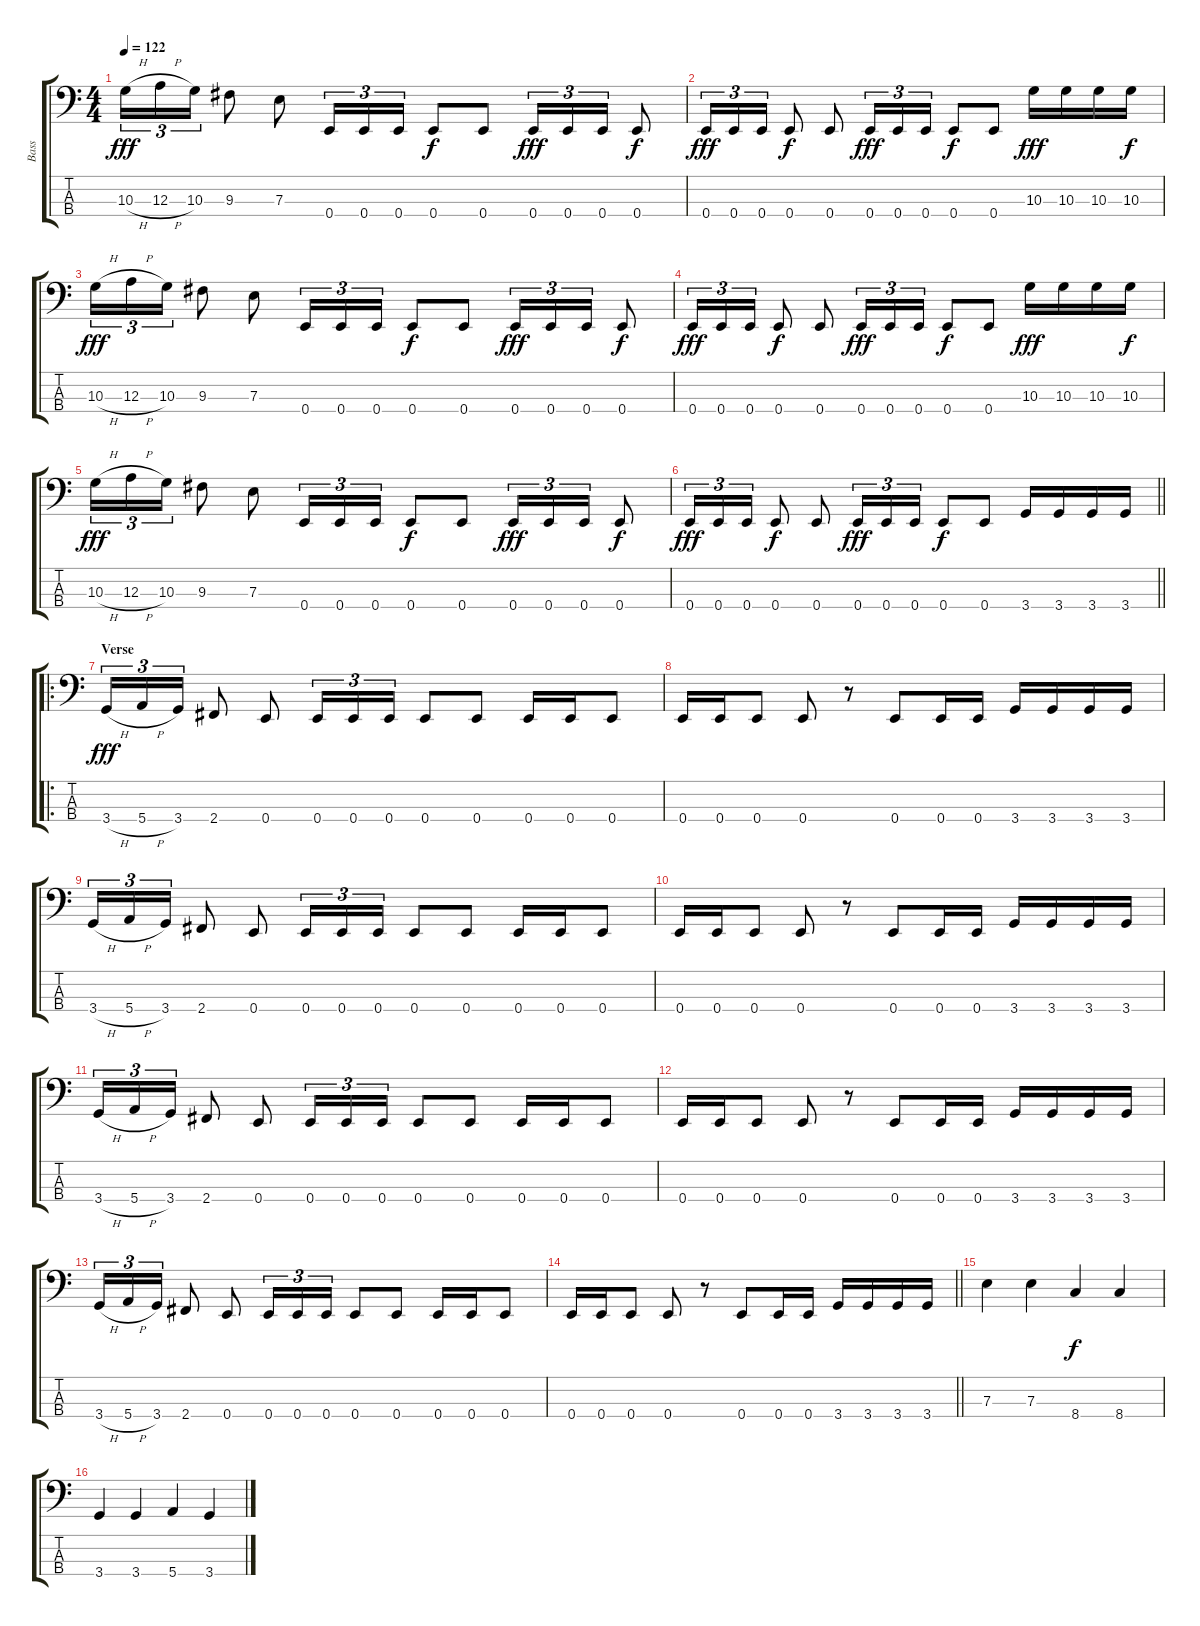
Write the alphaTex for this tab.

\track ("Bass" "Bass") {instrument electricbassfinger}
\staff {score tabs}
\tuning (G2 D2 A1 E1) {hide}
\ts (4 4)
\tempo 122
\clef f4
\ks c
10.3{h}.16{tu (3 2) dy fff} 12.3{h}.16{tu (3 2)} 10.3.16{tu (3 2)} 9.3.8 7.3.8 0.4.16{tu (3 2)} 0.4.16{tu (3 2)} 0.4.16{tu (3 2)} 0.4.8{dy f} 0.4.8 0.4.16{tu (3 2) dy fff} 0.4.16{tu (3 2)} 0.4.16{tu (3 2)} 0.4.8{dy f} |
0.4.16{tu (3 2) dy fff} 0.4.16{tu (3 2)} 0.4.16{tu (3 2)} 0.4.8{dy f} 0.4.8 0.4.16{tu (3 2) dy fff} 0.4.16{tu (3 2)} 0.4.16{tu (3 2)} 0.4.8{dy f} 0.4.8 10.3.16{dy fff} 10.3.16 10.3.16 10.3.16{dy f} |
10.3{h}.16{tu (3 2) dy fff} 12.3{h}.16{tu (3 2)} 10.3.16{tu (3 2)} 9.3.8 7.3.8 0.4.16{tu (3 2)} 0.4.16{tu (3 2)} 0.4.16{tu (3 2)} 0.4.8{dy f} 0.4.8 0.4.16{tu (3 2) dy fff} 0.4.16{tu (3 2)} 0.4.16{tu (3 2)} 0.4.8{dy f} |
0.4.16{tu (3 2) dy fff} 0.4.16{tu (3 2)} 0.4.16{tu (3 2)} 0.4.8{dy f} 0.4.8 0.4.16{tu (3 2) dy fff} 0.4.16{tu (3 2)} 0.4.16{tu (3 2)} 0.4.8{dy f} 0.4.8 10.3.16{dy fff} 10.3.16 10.3.16 10.3.16{dy f} |
10.3{h}.16{tu (3 2) dy fff} 12.3{h}.16{tu (3 2)} 10.3.16{tu (3 2)} 9.3.8 7.3.8 0.4.16{tu (3 2)} 0.4.16{tu (3 2)} 0.4.16{tu (3 2)} 0.4.8{dy f} 0.4.8 0.4.16{tu (3 2) dy fff} 0.4.16{tu (3 2)} 0.4.16{tu (3 2)} 0.4.8{dy f} |
\barLineRight lightlight
0.4.16{tu (3 2) dy fff} 0.4.16{tu (3 2)} 0.4.16{tu (3 2)} 0.4.8{dy f} 0.4.8 0.4.16{tu (3 2) dy fff} 0.4.16{tu (3 2)} 0.4.16{tu (3 2)} 0.4.8{dy f} 0.4.8 3.4.16 3.4.16 3.4.16 3.4.16 |
\ro
\section ("" "Verse")
3.4{h}.16{tu (3 2) dy fff} 5.4{h}.16{tu (3 2)} 3.4.16{tu (3 2)} 2.4.8 0.4.8 0.4.16{tu (3 2)} 0.4.16{tu (3 2)} 0.4.16{tu (3 2)} 0.4.8 0.4.8 0.4.16 0.4.16 0.4.8 |
0.4.16 0.4.16 0.4.8 0.4.8 r.8 0.4.8 0.4.16 0.4.16 3.4.16 3.4.16 3.4.16 3.4.16 |
3.4{h}.16{tu (3 2)} 5.4{h}.16{tu (3 2)} 3.4.16{tu (3 2)} 2.4.8 0.4.8 0.4.16{tu (3 2)} 0.4.16{tu (3 2)} 0.4.16{tu (3 2)} 0.4.8 0.4.8 0.4.16 0.4.16 0.4.8 |
0.4.16 0.4.16 0.4.8 0.4.8 r.8 0.4.8 0.4.16 0.4.16 3.4.16 3.4.16 3.4.16 3.4.16 |
3.4{h}.16{tu (3 2)} 5.4{h}.16{tu (3 2)} 3.4.16{tu (3 2)} 2.4.8 0.4.8 0.4.16{tu (3 2)} 0.4.16{tu (3 2)} 0.4.16{tu (3 2)} 0.4.8 0.4.8 0.4.16 0.4.16 0.4.8 |
0.4.16 0.4.16 0.4.8 0.4.8 r.8 0.4.8 0.4.16 0.4.16 3.4.16 3.4.16 3.4.16 3.4.16 |
3.4{h}.16{tu (3 2)} 5.4{h}.16{tu (3 2)} 3.4.16{tu (3 2)} 2.4.8 0.4.8 0.4.16{tu (3 2)} 0.4.16{tu (3 2)} 0.4.16{tu (3 2)} 0.4.8 0.4.8 0.4.16 0.4.16 0.4.8 |
\barLineRight lightlight
0.4.16 0.4.16 0.4.8 0.4.8 r.8 0.4.8 0.4.16 0.4.16 3.4.16 3.4.16 3.4.16 3.4.16 |
\section ("" "")
7.3.4 7.3.4 8.4.4{dy f} 8.4.4 |
3.4.4 3.4.4 5.4.4 3.4.4
